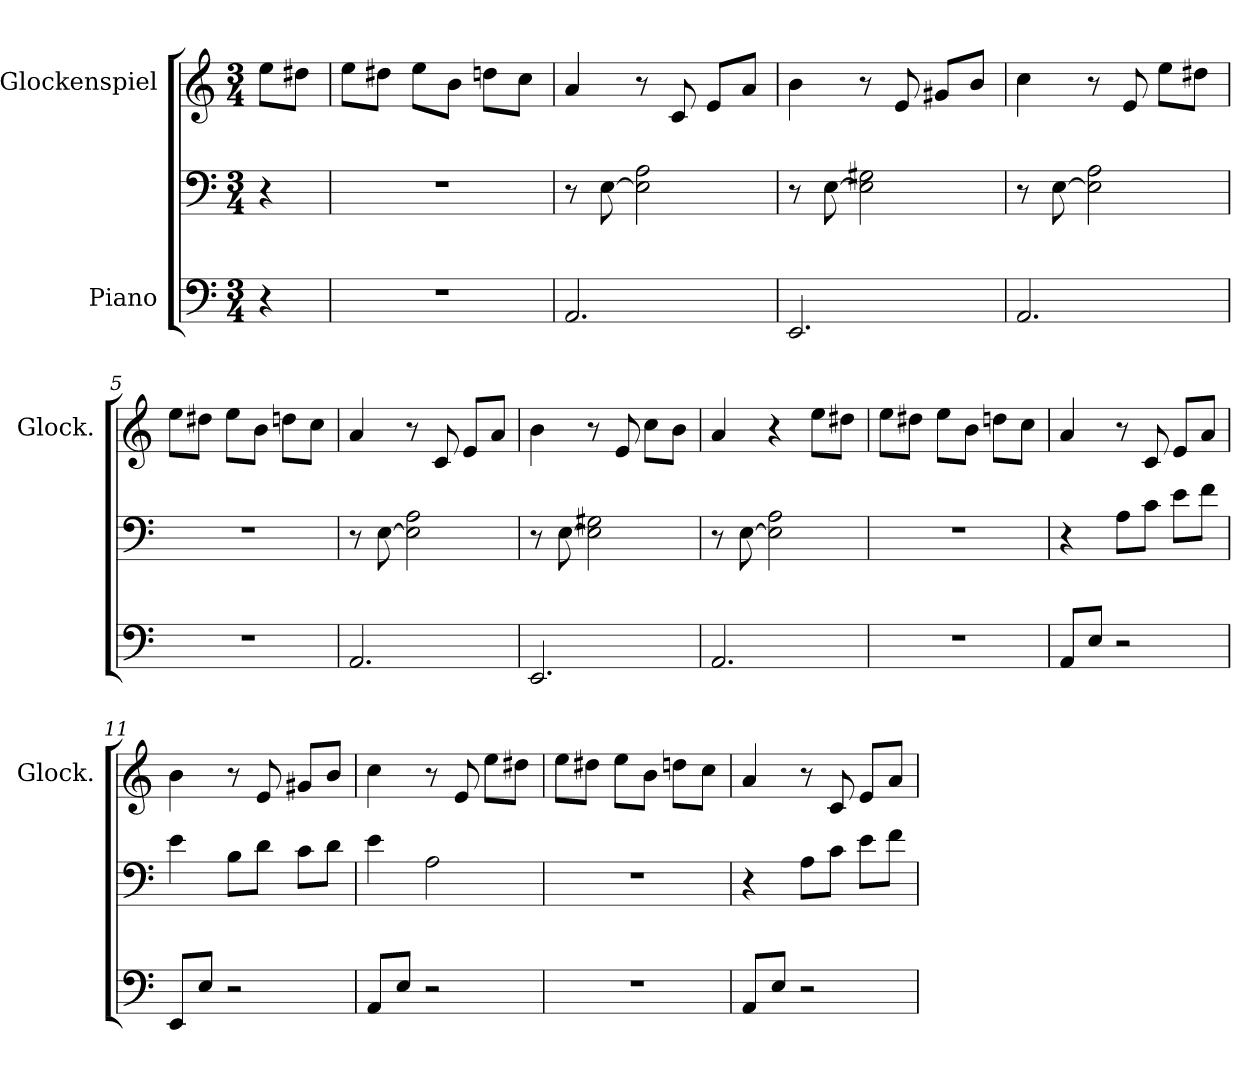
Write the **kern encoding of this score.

**kern	**kern	**kern
*part2	*part2	*part1
*staff3	*staff2	*staff1
*I"Piano	*	*I"Glockenspiel
*	*	*I'Glock.
*clefF4	*clefF4	*clefG2
*	*	*ITrd-14c-24
*k[]	*k[]	*k[]
*M3/4	*M3/4	*M3/4
=	=	=
4r	4r	8eeee\L
.	.	8dddd#X\J
=1	=1	=1
2.r	2.r	8eeee\L
.	.	8dddd#X\J
.	.	8eeee\L
.	.	8bbb\J
.	.	8ddddn\L
.	.	8cccc\J
=2	=2	=2
2.AA/	8r	4aaa/
.	[8E\	.
.	2E\] 2A\	8r
.	.	8ccc/
.	.	8eee/L
.	.	8aaa/J
=3	=3	=3
2.EE/	8r	4bbb\
.	[8E\	.
.	2E\] 2G#X\	8r
.	.	8eee/
.	.	8ggg#X/L
.	.	8bbb/J
=4	=4	=4
2.AA/	8r	4cccc\
.	[8E\	.
.	2E\] 2A\	8r
.	.	8eee/
.	.	8eeee\L
.	.	8dddd#X\J
=5	=5	=5
2.r	2.r	8eeee\L
.	.	8dddd#X\J
.	.	8eeee\L
.	.	8bbb\J
.	.	8ddddn\L
.	.	8cccc\J
!!LO:LB:g=z
=6	=6	=6
2.AA/	8r	4aaa/
.	[8E\	.
.	2E\] 2A\	8r
.	.	8ccc/
.	.	8eee/L
.	.	8aaa/J
=7	=7	=7
2.EE/	8r	4bbb\
.	[8E\	.
.	2E\] 2G#X\	8r
.	.	8eee/
.	.	8cccc\L
.	.	8bbb\J
=8	=8	=8
2.AA/	8r	4aaa/
.	[8E\	.
.	2E\] 2A\	4r
.	.	8eeee\L
.	.	8dddd#X\J
=9	=9	=9
2.r	2.r	8eeee\L
.	.	8dddd#X\J
.	.	8eeee\L
.	.	8bbb\J
.	.	8ddddn\L
.	.	8cccc\J
=10	=10	=10
8AA/L	4r	4aaa/
8E/J	.	.
2r	8A\L	8r
.	8c\J	8ccc/
.	8e\L	8eee/L
.	8f\J	8aaa/J
=11	=11	=11
8EE/L	4e\	4bbb\
8E/J	.	.
2r	8B\L	8r
.	8d\J	8eee/
.	8c\L	8ggg#X/L
.	8d\J	8bbb/J
!!LO:LB:g=z
=12	=12	=12
8AA/L	4e\	4cccc\
8E/J	.	.
2r	2A\	8r
.	.	8eee/
.	.	8eeee\L
.	.	8dddd#X\J
=13	=13	=13
2.r	2.r	8eeee\L
.	.	8dddd#X\J
.	.	8eeee\L
.	.	8bbb\J
.	.	8ddddn\L
.	.	8cccc\J
=14	=14	=14
8AA/L	4r	4aaa/
8E/J	.	.
2r	8A\L	8r
.	8c\J	8ccc/
.	8e\L	8eee/L
.	8f\J	8aaa/J
=	=	=
*-	*-	*-
